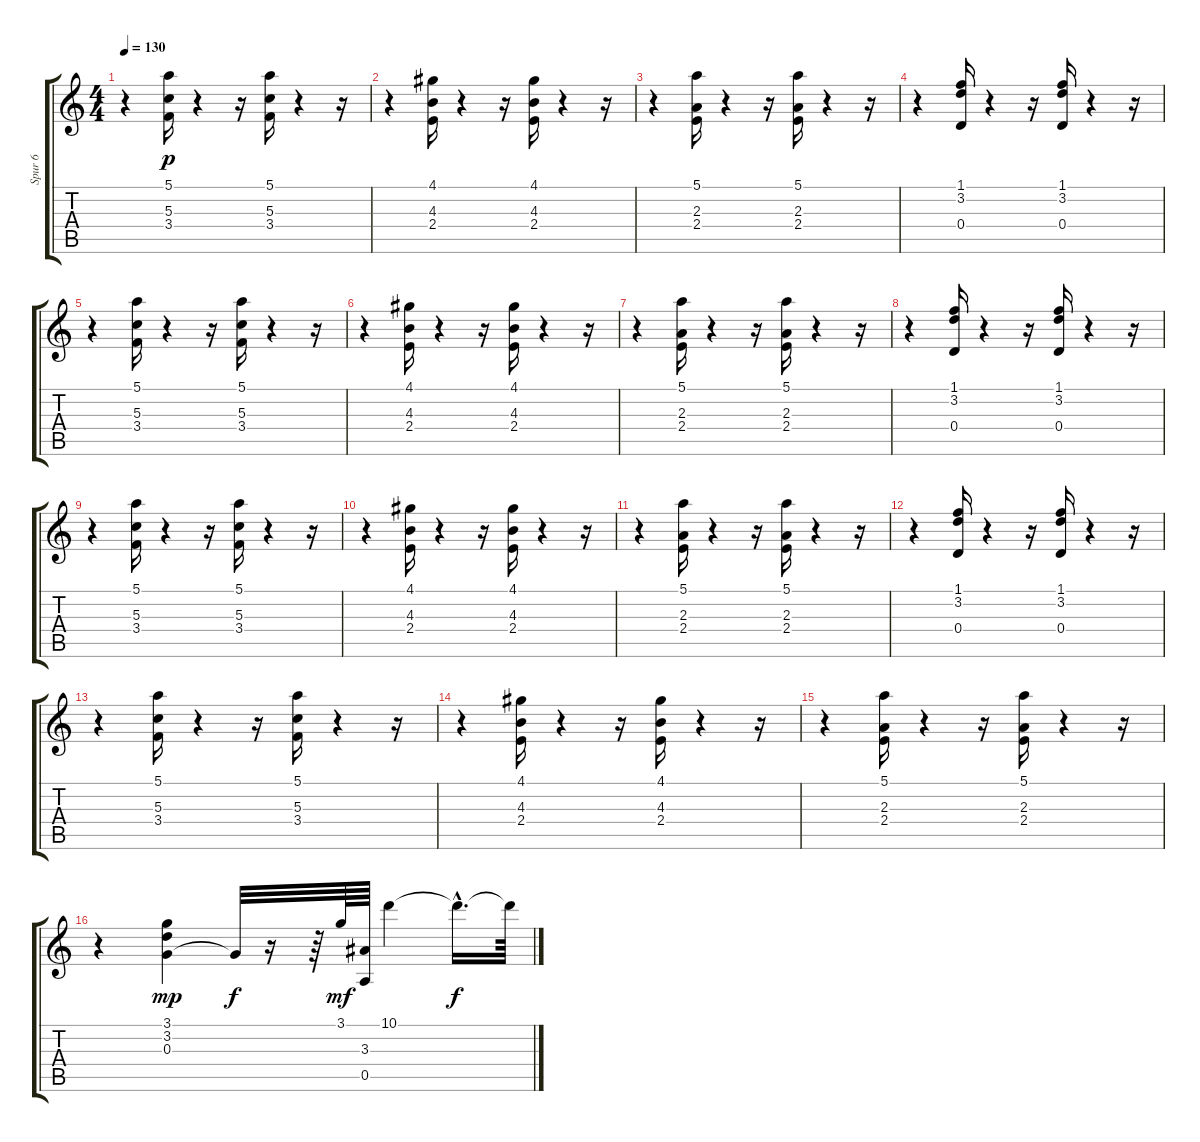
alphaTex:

\track ("Spur 6" "Spur 6") {instrument overdrivenguitar}
\staff {score tabs}
\tuning (E4 B3 G3 D3 A2 E2) {hide}
\ts (4 4)
\tempo 130
\clef g2
\ks c
r.4{dy p} (5.1 5.3 3.4).16 r.4 r.16 (5.1 5.3 3.4).16 r.4 r.16 |
r.4 (4.1 4.3 2.4).16 r.4 r.16 (4.1 4.3 2.4).16 r.4 r.16 |
r.4 (5.1 2.3 2.4).16 r.4 r.16 (5.1 2.3 2.4).16 r.4 r.16 |
r.4 (1.1 3.2 0.4).16 r.4 r.16 (1.1 3.2 0.4).16 r.4 r.16 |
r.4 (5.1 5.3 3.4).16 r.4 r.16 (5.1 5.3 3.4).16 r.4 r.16 |
r.4 (4.1 4.3 2.4).16 r.4 r.16 (4.1 4.3 2.4).16 r.4 r.16 |
r.4 (5.1 2.3 2.4).16 r.4 r.16 (5.1 2.3 2.4).16 r.4 r.16 |
r.4 (1.1 3.2 0.4).16 r.4 r.16 (1.1 3.2 0.4).16 r.4 r.16 |
r.4 (5.1 5.3 3.4).16 r.4 r.16 (5.1 5.3 3.4).16 r.4 r.16 |
r.4 (4.1 4.3 2.4).16 r.4 r.16 (4.1 4.3 2.4).16 r.4 r.16 |
r.4 (5.1 2.3 2.4).16 r.4 r.16 (5.1 2.3 2.4).16 r.4 r.16 |
r.4 (1.1 3.2 0.4).16 r.4 r.16 (1.1 3.2 0.4).16 r.4 r.16 |
r.4 (5.1 5.3 3.4).16 r.4 r.16 (5.1 5.3 3.4).16 r.4 r.16 |
r.4 (4.1 4.3 2.4).16 r.4 r.16 (4.1 4.3 2.4).16 r.4 r.16 |
r.4 (5.1 2.3 2.4).16 r.4 r.16 (5.1 2.3 2.4).16 r.4 r.16 |
r.4 (3.1 3.2 0.3).4{dy mp} 0.3{t}.32{dy f} r.16 r.64 3.1.64{dy mf} (3.3 0.5).64 10.1.4 10.1{hac t}.16{d dy f} 10.1{t}.64
